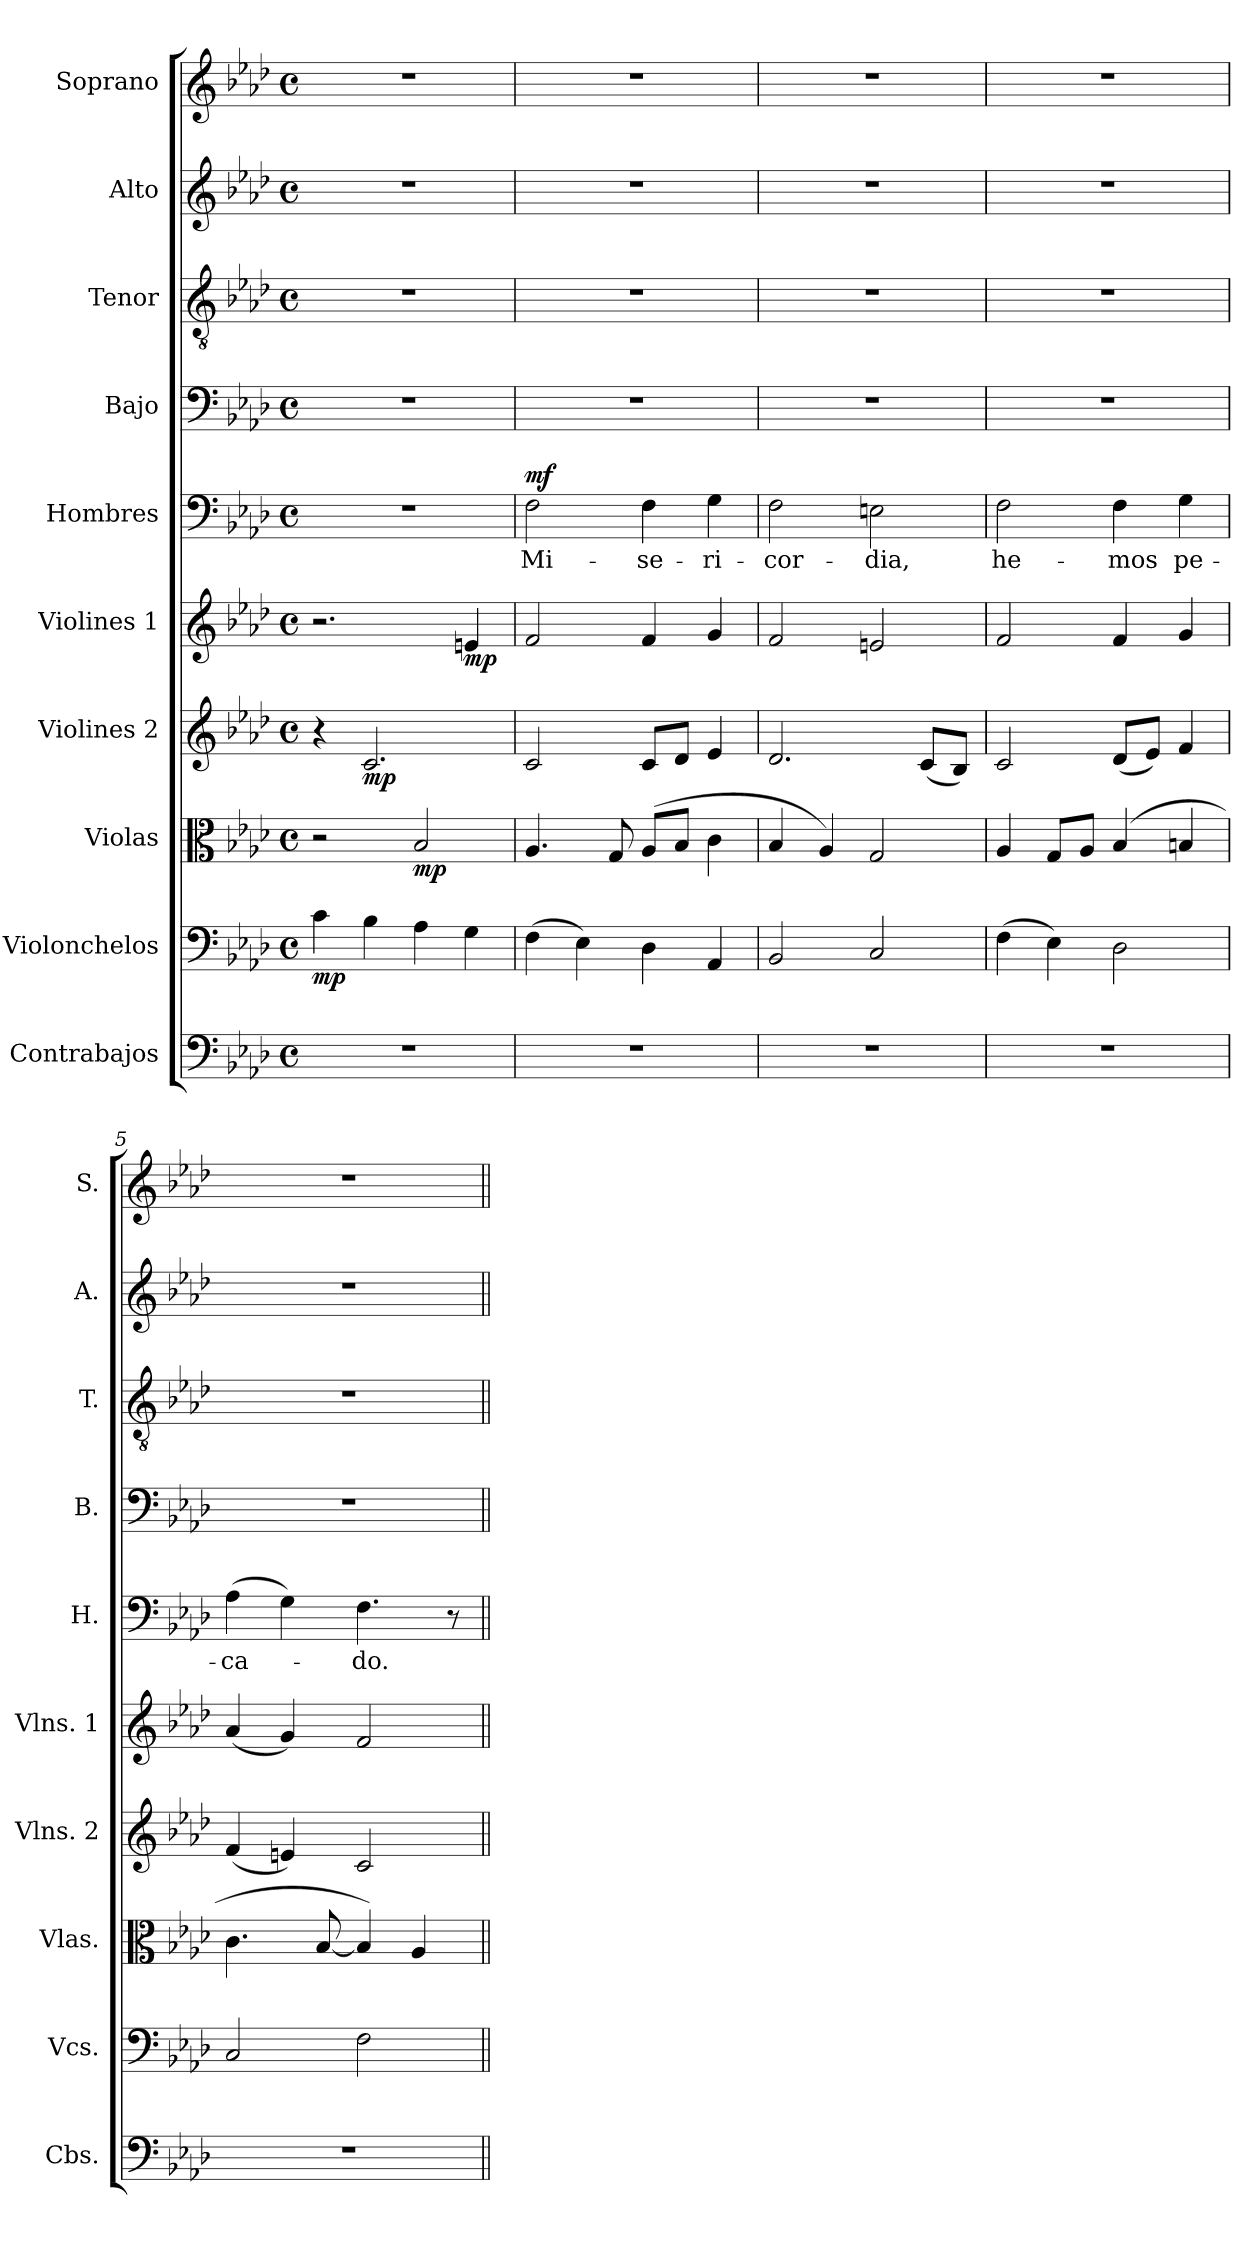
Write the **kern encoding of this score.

**kern	**kern	**dynam	**kern	**dynam	**kern	**dynam	**kern	**dynam	**kern	**text	**dynam	**kern	**kern	**kern	**kern
*part10	*part9	*part9	*part8	*part8	*part7	*part7	*part6	*part6	*part5	*part5	*part5	*part4	*part3	*part2	*part1
*staff10	*staff9	*staff9	*staff8	*staff8	*staff7	*staff7	*staff6	*staff6	*staff5	*staff5	*staff5	*staff4	*staff3	*staff2	*staff1
*I"Contrabajos	*I"Violonchelos	*	*I"Violas	*	*I"Violines 2	*	*I"Violines 1	*	*I"Hombres	*	*	*I"Bajo	*I"Tenor	*I"Alto	*I"Soprano
*I'Cbs.	*I'Vcs.	*	*I'Vlas.	*	*I'Vlns. 2	*	*I'Vlns. 1	*	*I'H.	*	*	*I'B.	*I'T.	*I'A.	*I'S.
*clefF4	*clefF4	*	*clefC3	*	*clefG2	*	*clefG2	*	*clefF4	*	*	*clefF4	*clefGv2	*clefG2	*clefG2
*ITrd7c12	*	*	*	*	*	*	*	*	*	*	*	*	*	*	*
*k[b-e-a-d-]	*k[b-e-a-d-]	*	*k[b-e-a-d-]	*	*k[b-e-a-d-]	*	*k[b-e-a-d-]	*	*k[b-e-a-d-]	*	*	*k[b-e-a-d-]	*k[b-e-a-d-]	*k[b-e-a-d-]	*k[b-e-a-d-]
*M4/4	*M4/4	*	*M4/4	*	*M4/4	*	*M4/4	*	*M4/4	*	*	*M4/4	*M4/4	*M4/4	*M4/4
*met(c)	*met(c)	*	*met(c)	*	*met(c)	*	*met(c)	*	*met(c)	*	*	*met(c)	*met(c)	*met(c)	*met(c)
*MM66	*MM66	*	*MM66	*	*MM66	*	*MM66	*	*MM66	*	*	*MM66	*MM66	*MM66	*MM66
=1	=1	=1	=1	=1	=1	=1	=1	=1	=1	=1	=1	=1	=1	=1	=1
!	!	!LO:DY:b	!	!	!	!	!	!	!	!	!	!	!	!	!
1r	4c\	mp	2r	.	4r	.	2.r	.	1r	.	.	1r	1r	1r	1r
!	!	!	!	!	!	!LO:DY:b	!	!	!	!	!	!	!	!	!
.	4B-\	.	.	.	2.c/	mp	.	.	.	.	.	.	.	.	.
!	!	!	!	!LO:DY:b	!	!	!	!	!	!	!	!	!	!	!
.	4A-\	.	2B-/	mp	.	.	.	.	.	.	.	.	.	.	.
!	!	!	!	!	!	!	!	!LO:DY:b	!	!	!	!	!	!	!
.	4G\	.	.	.	.	.	4en/	mp	.	.	.	.	.	.	.
=2	=2	=2	=2	=2	=2	=2	=2	=2	=2	=2	=2	=2	=2	=2	=2
!	!	!	!	!	!	!	!	!	!	!	!LO:DY:a	!	!	!	!
1r	(4F\	.	4.A-/	.	2c/	.	2f/	.	2F\	Mi-	mf	1r	1r	1r	1r
.	4E-\)	.	.	.	.	.	.	.	.	.	.	.	.	.	.
.	.	.	8G/	.	.	.	.	.	.	.	.	.	.	.	.
.	4D-\	.	(8A-/L	.	8c/L	.	4f/	.	4F\	-se-	.	.	.	.	.
.	.	.	8B-/J	.	8d-/J	.	.	.	.	.	.	.	.	.	.
.	4AA-/	.	4c\	.	4e-/	.	4g/	.	4G\	-ri-	.	.	.	.	.
=3	=3	=3	=3	=3	=3	=3	=3	=3	=3	=3	=3	=3	=3	=3	=3
1r	2BB-/	.	4B-/	.	2.d-/	.	2f/	.	2F\	-cor-	.	1r	1r	1r	1r
.	.	.	4A-/)	.	.	.	.	.	.	.	.	.	.	.	.
.	2C/	.	2G/	.	.	.	2en/	.	2En\	-dia,	.	.	.	.	.
.	.	.	.	.	(8c/L	.	.	.	.	.	.	.	.	.	.
.	.	.	.	.	8B-/J)	.	.	.	.	.	.	.	.	.	.
=4	=4	=4	=4	=4	=4	=4	=4	=4	=4	=4	=4	=4	=4	=4	=4
1r	(4F\	.	4A-/	.	2c/	.	2f/	.	2F\	he-	.	1r	1r	1r	1r
.	4E-\)	.	8G/L	.	.	.	.	.	.	.	.	.	.	.	.
.	.	.	8A-/J	.	.	.	.	.	.	.	.	.	.	.	.
.	2D-\	.	(4B-/	.	(8d-/L	.	4f/	.	4F\	-mos	.	.	.	.	.
.	.	.	.	.	8e-/J)	.	.	.	.	.	.	.	.	.	.
.	.	.	4Bn/	.	4f/	.	4g/	.	4G\	pe-	.	.	.	.	.
=5	=5	=5	=5	=5	=5	=5	=5	=5	=5	=5	=5	=5	=5	=5	=5
1r	2C/	.	4.c\	.	(4f/	.	(4a-/	.	(4A-\	-ca-	.	1r	1r	1r	1r
.	.	.	.	.	4en/)	.	4g/)	.	4G\)	.	.	.	.	.	.
.	.	.	[8B-/	.	.	.	.	.	.	.	.	.	.	.	.
.	2F\	.	4B-/])	.	2c/	.	2f/	.	4.F\	-do.	.	.	.	.	.
.	.	.	4A-/	.	.	.	.	.	.	.	.	.	.	.	.
.	.	.	.	.	.	.	.	.	8r	.	.	.	.	.	.
=||	=||	=||	=||	=||	=||	=||	=||	=||	=||	=||	=||	=||	=||	=||	=||
*-	*-	*-	*-	*-	*-	*-	*-	*-	*-	*-	*-	*-	*-	*-	*-
